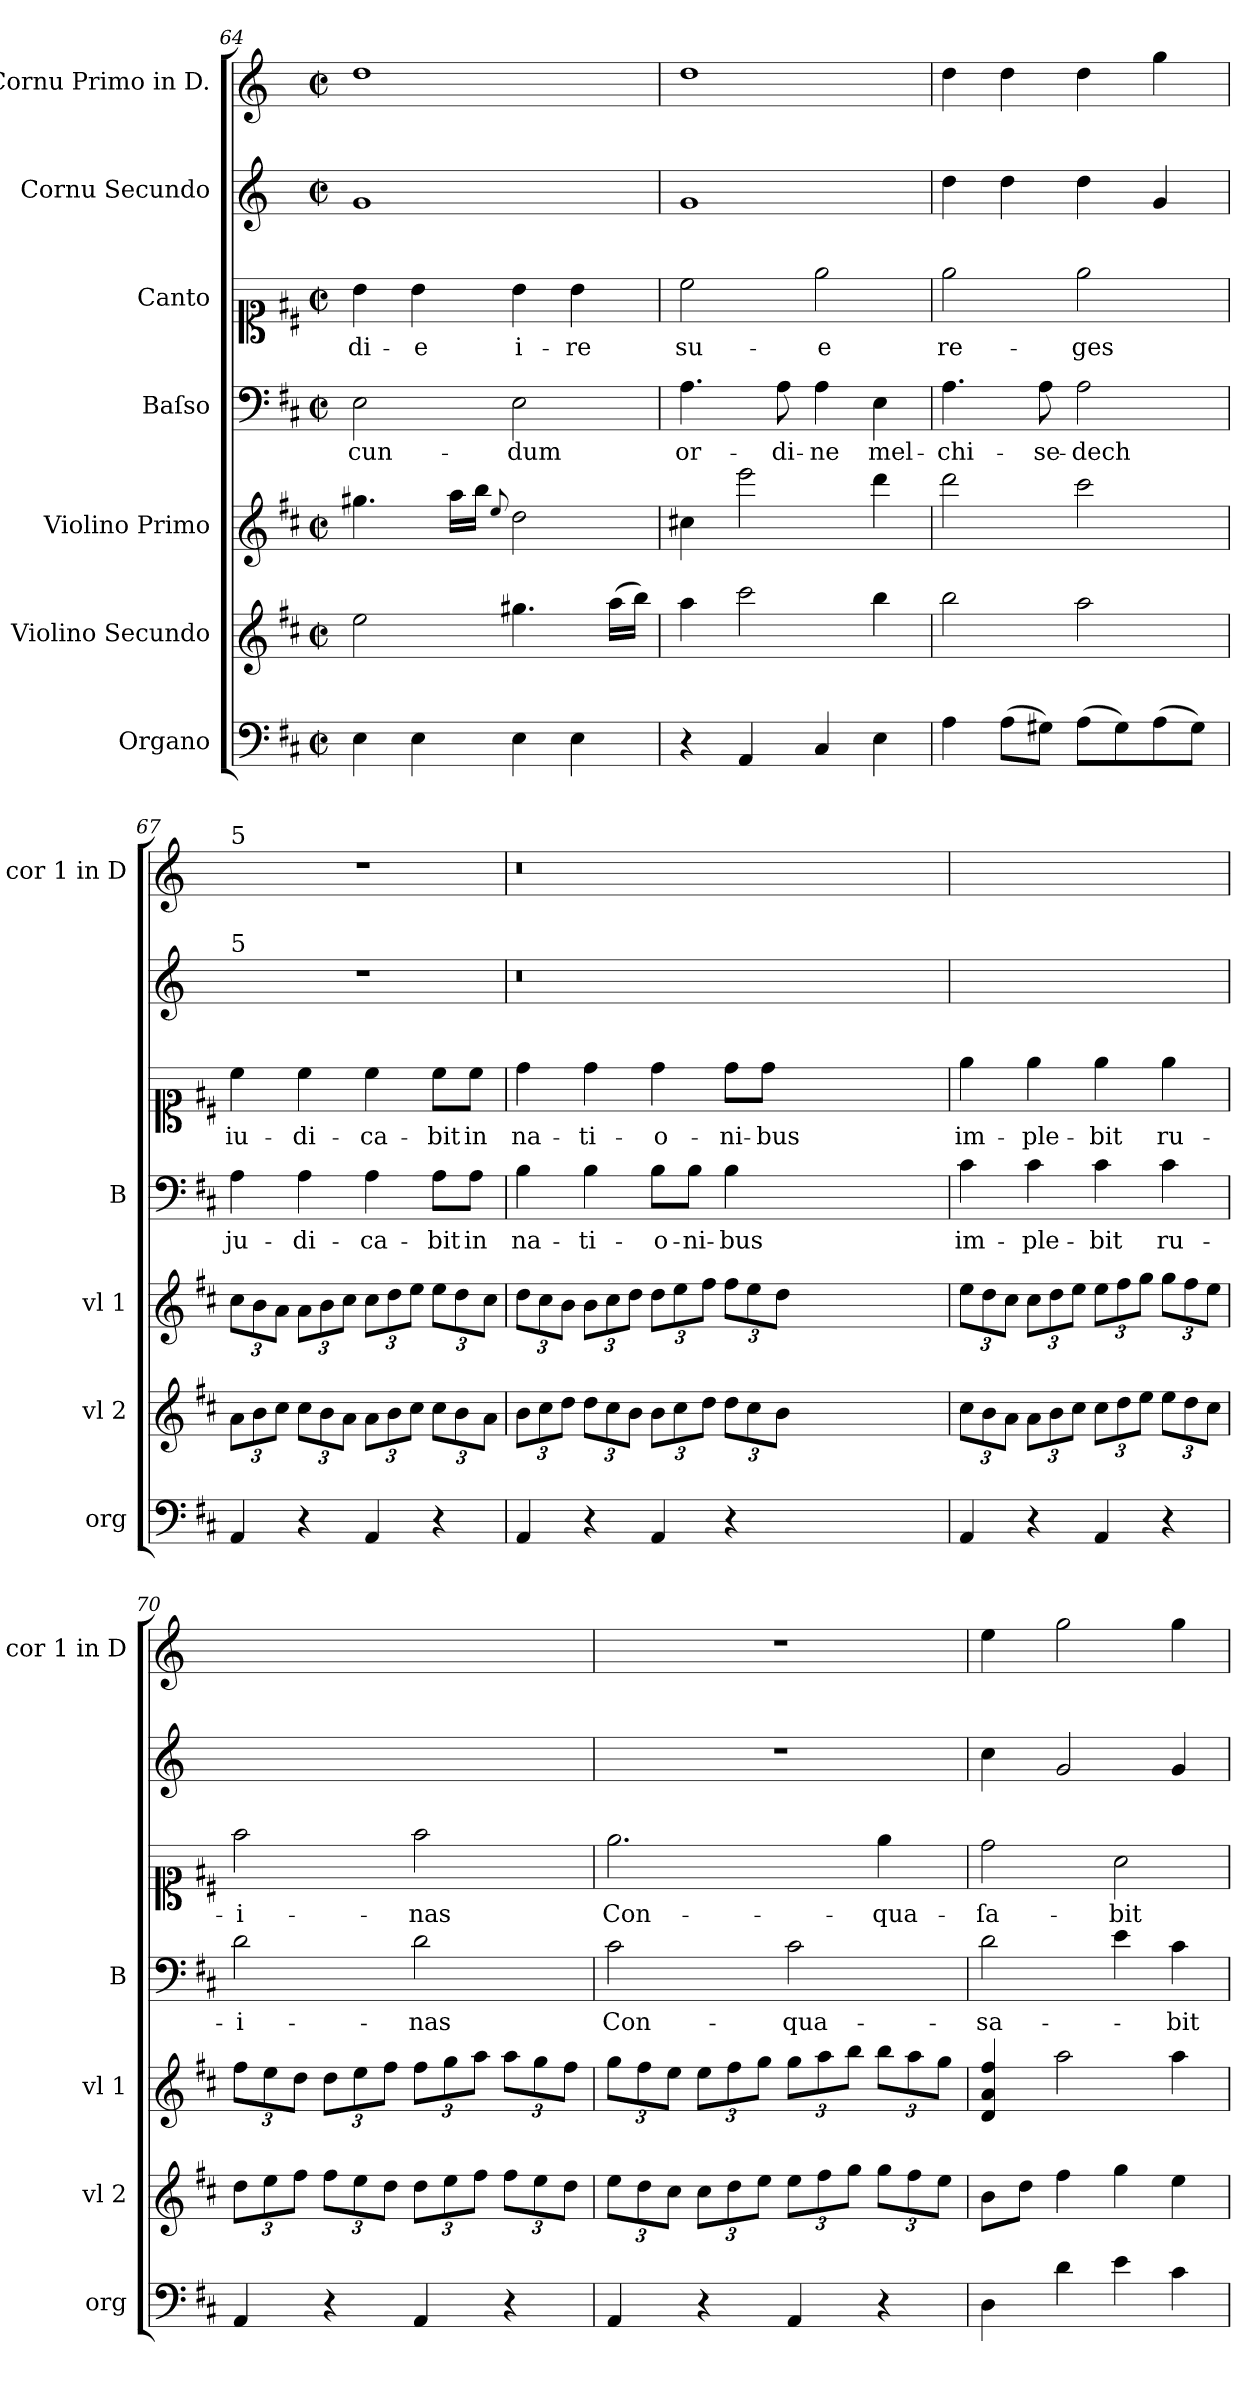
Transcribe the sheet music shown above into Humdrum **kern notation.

**kern	**kern	**kern	**kern	**text	**kern	**text	**kern	**kern
*part7	*part6	*part5	*part4	*part4	*part3	*part3	*part2	*part1
*staff7	*staff6	*staff5	*staff4	*staff4	*staff3	*staff3	*staff2	*staff1
*I"Organo	*I"Violino Secundo	*I"Violino Primo	*I"Baſso	*	*I"Canto	*	*I"Cornu Secundo	*I"Cornu Primo in D.
*I'org	*I'vl 2	*I'vl 1	*I'B	*	*	*	*	*I'cor 1 in D
*clefF4	*clefG2	*clefG2	*clefF4	*	*clefC1	*	*clefG2	*clefG2
*	*	*	*	*	*	*	*ITrd6c10	*ITrd6c10
*k[f#c#]	*k[f#c#]	*k[f#c#]	*k[f#c#]	*	*k[f#c#]	*	*k[f#c#]	*k[f#c#]
*D:	*D:	*D:	*D:	*	*D:	*	*D:	*D:
*M2/2	*M2/2	*M2/2	*M2/2	*	*M2/2	*	*M2/2	*M2/2
*met(c|)	*met(c|)	*met(c|)	*met(c|)	*	*met(c|)	*	*met(c|)	*met(c|)
=64	=64	=64	=64	=64	=64	=64	=64	=64
4E\	2ee\	4.gg#X\	2E\	-cun-	4b\	di-	1A	1e
4E\	.	.	.	.	4b\	-e	.	.
.	.	16aa\LL	.	.	.	.	.	.
.	.	16bb\JJ	.	.	.	.	.	.
.	.	8qqee/	.	.	.	.	.	.
4E\	4.gg#X\	2dd\	2E\	-dum	4b\	i-	.	.
4E\	.	.	.	.	4b\	-re	.	.
.	(16aa\LL	.	.	.	.	.	.	.
.	16bb\JJ)	.	.	.	.	.	.	.
=65	=65	=65	=65	=65	=65	=65	=65	=65
4r	4aa\	4cc#X\	4.A\	or-	2cc#\	su-	1A	1e
4AA/	2ccc#\	2eee\	.	.	.	.	.	.
.	.	.	8A\	-di-	.	.	.	.
4C#/	.	.	4A\	-ne	2ee\	-e	.	.
4E\	4bb\	4ddd\	4E\	mel-	.	.	.	.
=66	=66	=66	=66	=66	=66	=66	=66	=66
4A\	2bb\	2ddd\	4.A\	-chi-	2ee\	re-	4e\	4e\
(8A\L	.	.	.	.	.	.	4e\	4e\
8G#X\J)	.	.	8A\	-se-	.	.	.	.
(8A\L	2aa\	2ccc#\	2A\	-dech	2ee\	-ges	4e\	4e\
8G#\)	.	.	.	.	.	.	.	.
(8A\	.	.	.	.	.	.	4A/	4a\
8G#\J)	.	.	.	.	.	.	.	.
=67	=67	=67	=67	=67	=67	=67	=67	=67
!	!	!	!	!	!	!	!	!LO:TX:a:t=5
!	!	!	!	!	!	!	!LO:TX:a:t=5	!
4AA/	12a\L	12cc#\L	4A\	ju-	4cc#\	iu-	1r	1r
.	12b\	12b\	.	.	.	.	.	.
.	12cc#\J	12a\J	.	.	.	.	.	.
4r	12cc#\L	12a\L	4A\	-di-	4cc#\	-di-	.	.
.	12b\	12b\	.	.	.	.	.	.
.	12a\J	12cc#\J	.	.	.	.	.	.
4AA/	12a\L	12cc#\L	4A\	-ca-	4cc#\	-ca-	.	.
.	12b\	12dd\	.	.	.	.	.	.
.	12cc#\J	12ee\J	.	.	.	.	.	.
4r	12cc#\L	12ee\L	8A\L	-bit	8cc#\L	-bit	.	.
.	12b\	12dd\	.	.	.	.	.	.
.	.	.	8A\J	in	8cc#\J	in	.	.
.	12a\J	12cc#\J	.	.	.	.	.	.
=68	=68	=68	=68	=68	=68	=68	=68	=68
4AA/	12b\L	12dd\L	4B\	na-	4dd\	na-	0.r	0.r
.	12cc#\	12cc#\	.	.	.	.	.	.
.	12dd\J	12b\J	.	.	.	.	.	.
4r	12dd\L	12b\L	4B\	-ti-	4dd\	-ti-	.	.
.	12cc#\	12cc#\	.	.	.	.	.	.
.	12b\J	12dd\J	.	.	.	.	.	.
4AA/	12b\L	12dd\L	8B\L	-o-	4dd\	-o-	.	.
.	12cc#\	12ee\	.	.	.	.	.	.
.	.	.	8B\J	-ni-	.	.	.	.
.	12dd\J	12ff#\J	.	.	.	.	.	.
4r	12dd\L	12ff#\L	4B\	-bus	8dd\L	-ni-	.	.
.	12cc#\	12ee\	.	.	.	.	.	.
.	.	.	.	.	8dd\J	-bus	.	.
.	12b\J	12dd\J	.	.	.	.	.	.
0ryy	0ryy	0ryy	0ryy	.	0ryy	.	.	.
=69	=69	=69	=69	=69	=69	=69	=69	=69
4AA/	12cc#\L	12ee\L	4c#\	im-	4ee\	im-	1ryy	1ryy
.	12b\	12dd\	.	.	.	.	.	.
.	12a\J	12cc#\J	.	.	.	.	.	.
4r	12a\L	12cc#\L	4c#\	-ple-	4ee\	-ple-	.	.
.	12b\	12dd\	.	.	.	.	.	.
.	12cc#\J	12ee\J	.	.	.	.	.	.
4AA/	12cc#\L	12ee\L	4c#\	-bit	4ee\	-bit	.	.
.	12dd\	12ff#\	.	.	.	.	.	.
.	12ee\J	12gg\J	.	.	.	.	.	.
4r	12ee\L	12gg\L	4c#\	ru-	4ee\	ru-	.	.
.	12dd\	12ff#\	.	.	.	.	.	.
.	12cc#\J	12ee\J	.	.	.	.	.	.
=70	=70	=70	=70	=70	=70	=70	=70	=70
4AA/	12dd\L	12ff#\L	2d\	-i-	2ff#\	-i-	1ryy	1ryy
.	12ee\	12ee\	.	.	.	.	.	.
.	12ff#\J	12dd\J	.	.	.	.	.	.
4r	12ff#\L	12dd\L	.	.	.	.	.	.
.	12ee\	12ee\	.	.	.	.	.	.
.	12dd\J	12ff#\J	.	.	.	.	.	.
4AA/	12dd\L	12ff#\L	2d\	-nas	2ff#\	-nas	.	.
.	12ee\	12gg\	.	.	.	.	.	.
.	12ff#\J	12aa\J	.	.	.	.	.	.
4r	12ff#\L	12aa\L	.	.	.	.	.	.
.	12ee\	12gg\	.	.	.	.	.	.
.	12dd\J	12ff#\J	.	.	.	.	.	.
=71	=71	=71	=71	=71	=71	=71	=71	=71
4AA/	12ee\L	12gg\L	2c#\	Con-	2.ee\	Con-	1r	1r
.	12dd\	12ff#\	.	.	.	.	.	.
.	12cc#\J	12ee\J	.	.	.	.	.	.
4r	12cc#\L	12ee\L	.	.	.	.	.	.
.	12dd\	12ff#\	.	.	.	.	.	.
.	12ee\J	12gg\J	.	.	.	.	.	.
4AA/	12ee\L	12gg\L	2c#\	-qua-	.	.	.	.
.	12ff#\	12aa\	.	.	.	.	.	.
.	12gg\J	12bb\J	.	.	.	.	.	.
4r	12gg\L	12bb\L	.	.	4ee\	-qua-	.	.
.	12ff#\	12aa\	.	.	.	.	.	.
.	12ee\J	12gg\J	.	.	.	.	.	.
=72	=72	=72	=72	=72	=72	=72	=72	=72
4D\	8b\L	4d/ 4a/ 4ff#/	2d\	-sa-	2dd\	-ſa-	4d\	4f#\
.	8dd\J	.	.	.	.	.	.	.
4d\	4ff#\	2aa\	.	.	.	.	2A/	2a\
4e\	4gg\	.	4e\	.	2a\	-bit	.	.
4c#\	4ee\	4aa\	4c#\	-bit	.	.	4A/	4a\
=	=	=	=	=	=	=	=	=
*-	*-	*-	*-	*-	*-	*-	*-	*-
